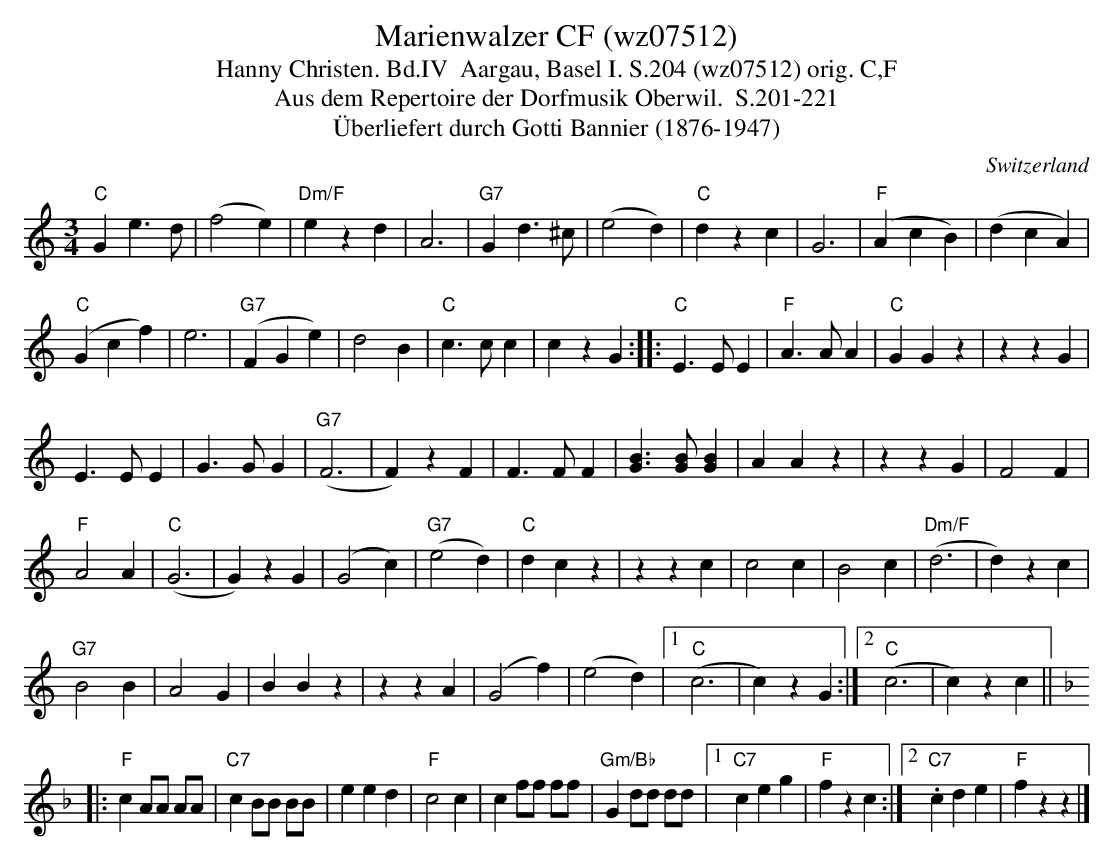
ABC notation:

X:1
T:Marienwalzer CF (wz07512)
T:Hanny Christen. Bd.IV  Aargau, Basel I. S.204 (wz07512) orig. C,F
T: Aus dem Repertoire der Dorfmusik Oberwil.  S.201-221
T:Überliefert durch Gotti Bannier (1876-1947)
M:3/4
L:1/4
O:Switzerland
K:C major
"C"Ge>d | (f2e) | "Dm/F"ezd | A3 | "G7"Gd>^c | (e2d) | "C"dzc | G3 | ("F"AcB) | (dcA) |
("C"Gcf) | e3 | ("G7"FGe) | d2B | "C"c>cc | czG :: "C"E>EE | "F"A>AA | "C"GGz | zzG |
E>EE | G>GG | ("G7"F3 | F)zF | F>FF | [GB]>[GB] [GB] | AAz | zzG | F2F |
"F"A2A | ("C"G3 | G)zG | (G2c) | ("G7"e2d) | "C"dcz | zzc | c2c | B2c | ("Dm/F"d3 | d)zc |
"G7"B2B | A2G | BBz | zzA | (G2f) | (e2d) |1 ("C"c3 | c)zG :|2 ("C"c3 | c)zc || [K:F]
|: "F"cA/A/ A/A/ | "C7"cB/B/ B/B/ | eed | "F"c2c | cf/f/ f/f/ | "Gm/Bb"Gd/d/ d/d/ |1 "C7"ceg | "F"fzc :|2 "C7".cde | "F"fzz |]
